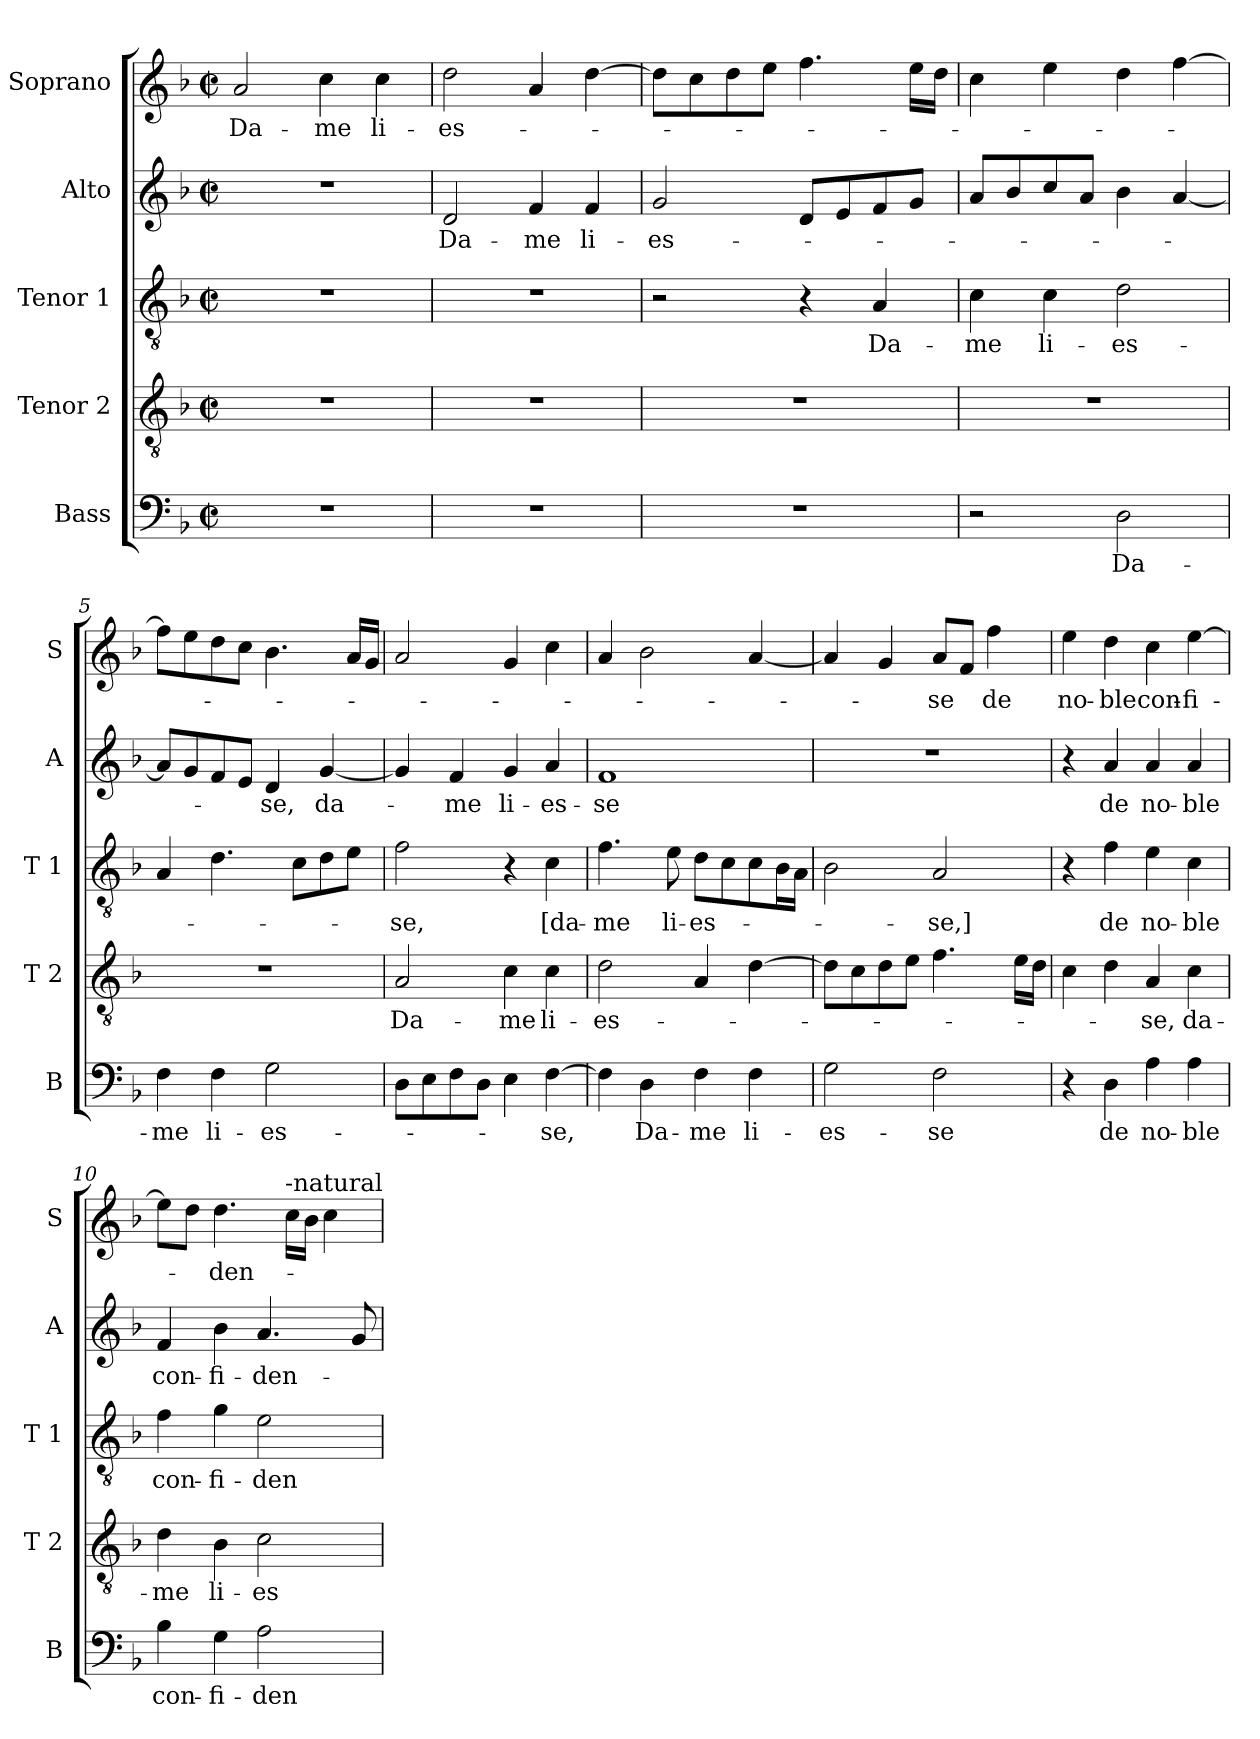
**kern	**text	**kern	**text	**kern	**text	**kern	**text	**kern	**text
*part5	*part5	*part4	*part4	*part3	*part3	*part2	*part2	*part1	*part1
*staff5	*staff5	*staff4	*staff4	*staff3	*staff3	*staff2	*staff2	*staff1	*staff1
*I"Bass	*	*I"Tenor 2	*	*I"Tenor 1	*	*I"Alto	*	*I"Soprano	*
*I'B	*	*I'T 2	*	*I'T 1	*	*I'A	*	*I'S	*
*clefF4	*	*clefGv2	*	*clefGv2	*	*clefG2	*	*clefG2	*
*k[b-]	*	*k[b-]	*	*k[b-]	*	*k[b-]	*	*k[b-]	*
*F:	*	*F:	*	*F:	*	*F:	*	*F:	*
*M2/2	*	*M2/2	*	*M2/2	*	*M2/2	*	*M2/2	*
*met(c|)	*	*met(c|)	*	*met(c|)	*	*met(c|)	*	*met(c|)	*
=1	=1	=1	=1	=1	=1	=1	=1	=1	=1
1r	.	1r	.	1r	.	1r	.	2a/	Da-
.	.	.	.	.	.	.	.	4cc\	-me
.	.	.	.	.	.	.	.	4cc\	li-
=2	=2	=2	=2	=2	=2	=2	=2	=2	=2
1r	.	1r	.	1r	.	2d/	Da-	2dd\	-es-
.	.	.	.	.	.	4f/	-me	4a/	.
.	.	.	.	.	.	4f/	li-	[4dd\	.
=3	=3	=3	=3	=3	=3	=3	=3	=3	=3
1r	.	1r	.	2r	.	2g/	-es-	8dd\L]	.
.	.	.	.	.	.	.	.	8cc\	.
.	.	.	.	.	.	.	.	8dd\	.
.	.	.	.	.	.	.	.	8ee\J	.
.	.	.	.	4r	.	8d/L	.	4.ff\	.
.	.	.	.	.	.	8e/	.	.	.
.	.	.	.	4A/	Da-	8f/	.	.	.
.	.	.	.	.	.	8g/J	.	16ee\LL	.
.	.	.	.	.	.	.	.	16dd\JJ	.
=4	=4	=4	=4	=4	=4	=4	=4	=4	=4
2r	.	1r	.	4c\	-me	8a/L	.	4cc\	.
.	.	.	.	.	.	8b-/	.	.	.
.	.	.	.	4c\	li-	8cc/	.	4ee\	.
.	.	.	.	.	.	8a/J	.	.	.
2D\	Da-	.	.	2d\	-es-	4b-\	.	4dd\	.
.	.	.	.	.	.	[4a/	.	[4ff\	.
=5	=5	=5	=5	=5	=5	=5	=5	=5	=5
4F\	-me	1r	.	4A/	.	8a/L]	.	8ff\L]	.
.	.	.	.	.	.	8g/	.	8ee\	.
4F\	li-	.	.	4.d\	.	8f/	.	8dd\	.
.	.	.	.	.	.	8e/J	.	8cc\J	.
2G\	-es-	.	.	.	.	4d/	-se,	4.b-\	.
.	.	.	.	8c\L	.	.	.	.	.
.	.	.	.	8d\	.	[4g/	da-	.	.
.	.	.	.	8e\J	.	.	.	16a/LL	.
.	.	.	.	.	.	.	.	16g/JJ	.
!!LO:LB:g=z
=6	=6	=6	=6	=6	=6	=6	=6	=6	=6
8D\L	.	2A/	Da-	2f\	-se,	4g/]	.	2a/	.
8E\	.	.	.	.	.	.	.	.	.
8F\	.	.	.	.	.	4f/	-me	.	.
8D\J	.	.	.	.	.	.	.	.	.
4E\	.	4c\	-me	4r	.	4g/	li-	4g/	.
[4F\	-se,	4c\	li-	4c\	[da-	4a/	-es-	4cc\	.
=7	=7	=7	=7	=7	=7	=7	=7	=7	=7
4F\]	.	2d\	-es-	4.f\	-me	1f	-se	4a/	.
4D\	Da-	.	.	.	.	.	.	2b-\	.
.	.	.	.	8e\	li-	.	.	.	.
4F\	-me	4A/	.	8d\L	-es-	.	.	.	.
.	.	.	.	8c\	.	.	.	.	.
4F\	li-	[4d\	.	8c\	.	.	.	[4a/	.
.	.	.	.	16B-\L	.	.	.	.	.
.	.	.	.	16A\JJ	.	.	.	.	.
=8	=8	=8	=8	=8	=8	=8	=8	=8	=8
2G\	-es-	8d\L]	.	2B-\	.	1r	.	4a/]	.
.	.	8c\	.	.	.	.	.	.	.
.	.	8d\	.	.	.	.	.	4g/	.
.	.	8e\J	.	.	.	.	.	.	.
2F\	-se	4.f\	.	2A/	-se,]	.	.	8a/L	-se
.	.	.	.	.	.	.	.	8f/J	.
.	.	.	.	.	.	.	.	4ff\	de
.	.	16e\LL	.	.	.	.	.	.	.
.	.	16d\JJ	.	.	.	.	.	.	.
=9	=9	=9	=9	=9	=9	=9	=9	=9	=9
4r	.	4c\	.	4r	.	4r	.	4ee\	no-
4D\	de	4d\	.	4f\	de	4a/	de	4dd\	-ble
4A\	no-	4A/	-se,	4e\	no-	4a/	no-	4cc\	con-
4A\	-ble	4c\	da-	4c\	-ble	4a/	-ble	[4ee\	-fi-
=10	=10	=10	=10	=10	=10	=10	=10	=10	=10
4B-\	con-	4d\	-me	4f\	con-	4f/	con-	8ee\L]	.
.	.	.	.	.	.	.	.	8dd\J	.
4G\	-fi-	4B-\	li-	4g\	-fi-	4b-\	-fi-	4.dd\	-den-
2A\	-den-	2c\	-es-	2e\	-den-	4.a/	-den-	.	.
.	.	.	.	.	.	.	.	16cc\LL	.
.	.	.	.	.	.	.	.	16b-\JJ	.
.	.	.	.	.	.	.	.	4cc\	.
.	.	.	.	.	.	8g/	.	.	.
!	!	!	!	!	!	!	!	!LO:TX:a:t=-natural	!
=	=	=	=	=	=	=	=	=	=
*-	*-	*-	*-	*-	*-	*-	*-	*-	*-
